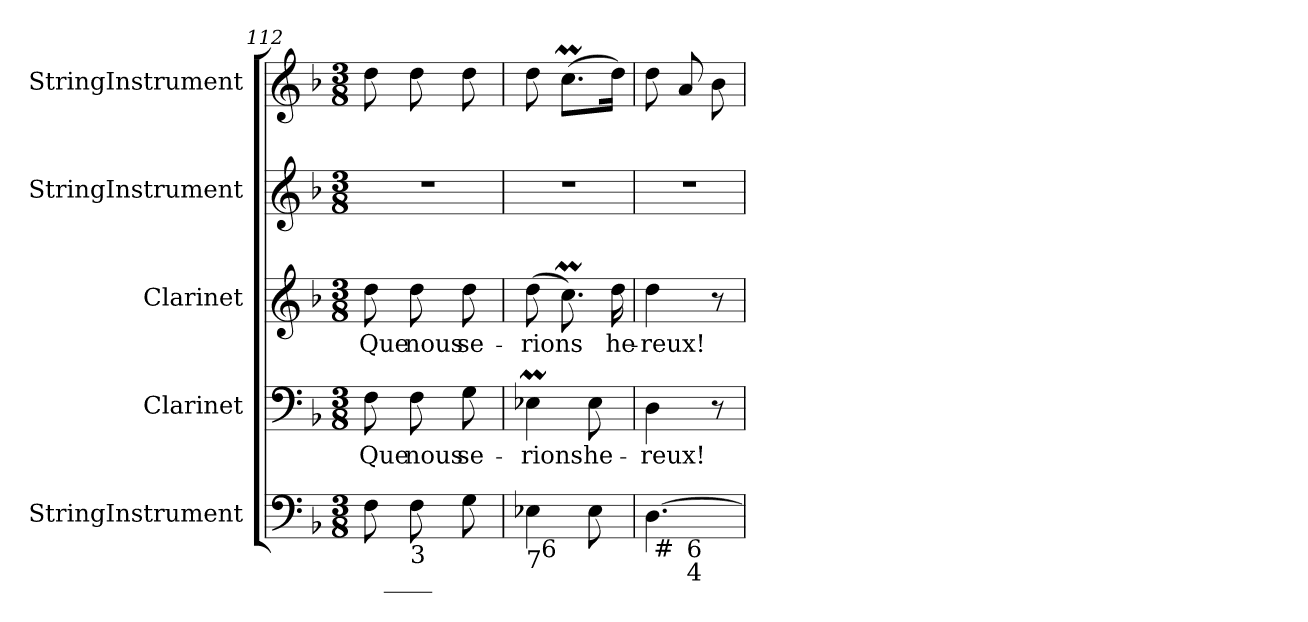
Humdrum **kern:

**kern	**kern	**text	**kern	**text	**kern	**kern
*part5	*part4	*part4	*part3	*part3	*part2	*part1
*staff5	*staff4	*staff4	*staff3	*staff3	*staff2	*staff1
*I"StringInstrument	*I"Clarinet	*	*I"Clarinet	*	*I"StringInstrument	*I"StringInstrument
*I'Str	*I'Cl	*	*I'Cl	*	*I'Str	*I'Str
*clefF4	*clefF4	*	*clefG2	*	*clefG2	*clefG2
*	*ITrd1c2	*	*ITrd1c2	*	*	*
*k[b-]	*k[b-e-a-]	*	*k[b-e-a-]	*	*k[b-]	*k[b-]
*F:	*E-:	*	*E-:	*	*F:	*F:
*M3/8	*M3/8	*	*M3/8	*	*M3/8	*M3/8
=112	=112	=112	=112	=112	=112	=112
!LO:TX:b:t=6	!	!	!	!	!	!
*^	*	*	*	*	*	*
8F\	32.ryy	8E-\	Que	8cc\	Que	4.r	8dd\
!	!LO:TX:b:t=____	!	!	!	!	!	!
.	4ryy	.	.	.	.	.	.
!LO:TX:b:t=3	!	!	!	!	!	!	!
8F\	.	8E-\	nous	8cc\	nous	.	8dd\
8G\	.	8F\	se-	8cc\	se-	.	8dd\
.	16ryy	.	.	.	.	.	.
.	64ryy	.	.	.	.	.	.
!!LO:LB:g=z
=113	=113	=113	=113	=113	=113	=113	=113
!LO:TX:b:t=7	!	!	!	!	!	!	!
4E-X\	32.ryy	4D-XM\	-rions	(>8cc\	-rions	4.r	8dd\
!	!LO:TX:b:t=6	!	!	!	!	!	!
.	4ryy	.	.	.	.	.	.
.	.	.	.	8.b-M\)	.	.	(>8.ccM\L
8E-\	.	8D-\	he-	.	.	.	.
.	16ryy	.	.	.	.	.	.
.	.	.	.	16cc\	he-	.	16dd\Jk)
.	64ryy	.	.	.	.	.	.
=114	=114	=114	=114	=114	=114	=114	=114
*	*^	*	*	*	*	*	*
[4.D\	64ryy	8ryy	4C\	-reux!	4cc\	-reux!	4.r	8dd\
!	!LO:TX:b:t=#	!	!	!	!	!	!	!
.	4ryy	.	.	.	.	.	.	.
.	.	64ryy	.	.	.	.	.	8a/
!	!	!LO:TX:b:t=6\n4	!	!	!	!	!	!
.	.	8...ryy	.	.	.	.	.	.
.	.	.	8r	.	8r	.	.	8b-\
.	16..ryy	.	.	.	.	.	.	.
*v	*v	*v	*	*	*	*	*	*
=	=	=	=	=	=	=
*-	*-	*-	*-	*-	*-	*-
